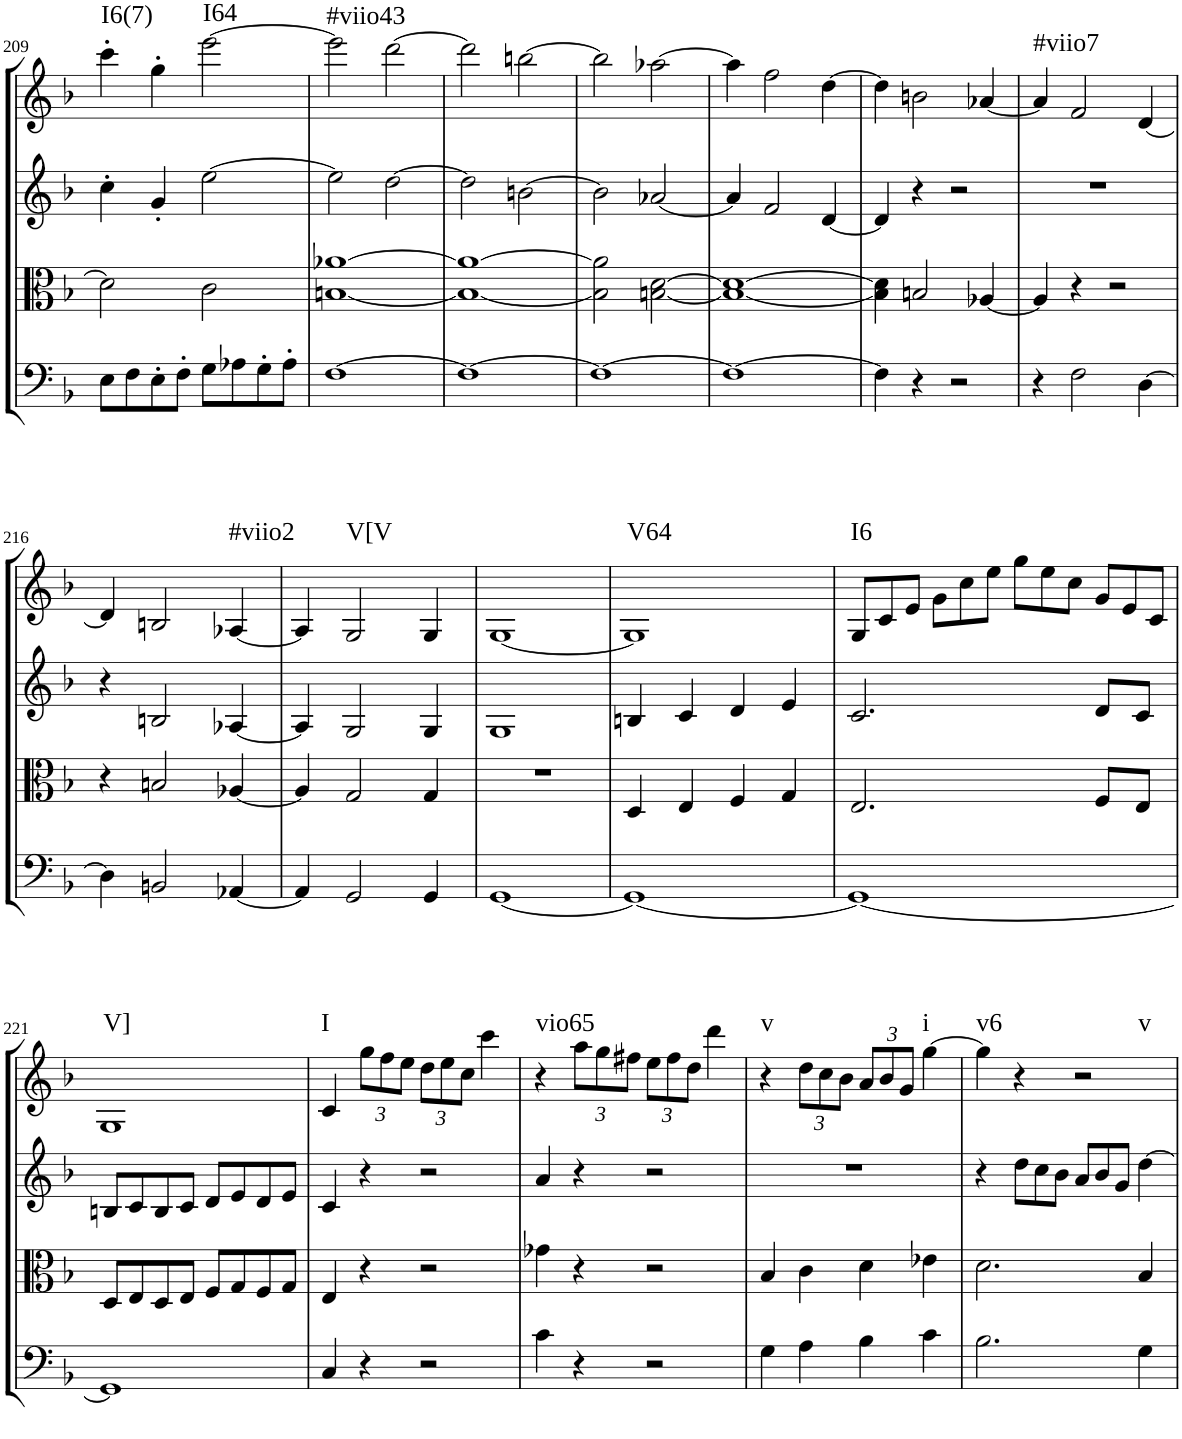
**kern	**kern	**kern	**kern	**harte
*part4	*part3	*part2	*part1	*part1
*staff4	*staff3	*staff2	*staff1	*
*I"Cello	*I"Viola	*I"2nd Violin	*I"1st Violin	*
*	*I'Vla	*I'Vln	*I'Vln	*
!!LO:PB:g=z
*clefF4	*clefC3	*clefG2	*clefG2	*
*k[b-]	*k[b-]	*k[b-]	*k[b-]	*
*M4/4	*M4/4	*M4/4	*M4/4	*
*met(c)	*met(c)	*met(c)	*met(c)	*
=209	=209	=209	=209	=209
!	!	!	!	!LO:H:kt=I6(7)
8E\L	2d\]	4cc'\	4ccc'\	N
8F\	.	.	.	.
8E'\	.	4g'/	4gg'\	.
8F'\J	.	.	.	.
!	!	!	!	!LO:H:kt=I64
8G\L	2c\	[2ee\	[2eee\	N
8A-X\	.	.	.	.
8G'\	.	.	.	.
8A-'\J	.	.	.	.
=210	=210	=210	=210	=210
!	!	!	!	!LO:H:kt=#viio43
[1F	[1Bn [1a-X	2ee\]	2eee\]	N
.	.	[2dd\	[2ddd\	.
=211	=211	=211	=211	=211
1F_	1B_ 1a-_	2dd\]	2ddd\]	.
.	.	[2bn\	[2bbn\	.
=212	=212	=212	=212	=212
1F_	2B\] 2a-\]	2b\]	2bb\]	.
.	[2Bn\ [2d\	[2a-X/	[2aa-X\	.
=213	=213	=213	=213	=213
1F_	1B_ 1d_	4a-/]	4aa-\]	.
.	.	2f/	2ff\	.
.	.	[4d/	[4dd\	.
=214	=214	=214	=214	=214
4F\]	4B\] 4d\]	4d/]	4dd\]	.
4r	2Bn/	4r	2bn\	.
2r	.	2r	.	.
.	[4A-X/	.	[4a-X/	.
=215	=215	=215	=215	=215
!	!	!	!	!LO:H:kt=#viio7
4r	4A-/]	1r	4a-/]	N
2F\	4r	.	2f/	.
.	2r	.	.	.
[4D\	.	.	[4d/	.
!!LO:LB:g=z
=216	=216	=216	=216	=216
4D\]	4r	4r	4d/]	.
2BBn/	2Bn/	2Bn/	2Bn/	.
!	!	!	!	!LO:H:kt=#viio2
[4AA-X/	[4A-X/	[4A-X/	[4A-X/	N
=217	=217	=217	=217	=217
4AA-/]	4A-/]	4A-/]	4A-/]	.
!	!	!	!	!LO:H:kt=V[V
2GG/	2G/	2G/	2G/	N
4GG/	4G/	4G/	4G/	.
=218	=218	=218	=218	=218
[1GG	1r	1G	[1G	.
=219	=219	=219	=219	=219
!	!	!	!	!LO:H:kt=V64
1GG_	4D/	4Bn/	1G]	N
.	4E/	4c/	.	.
.	4F/	4d/	.	.
.	4G/	4e/	.	.
=220	=220	=220	=220	=220
*	*	*	*Xtuplet	*
!	!	!	!	!LO:H:kt=I6
1GG_	2.E/	2.c/	12G/L	N
.	.	.	12c/	.
.	.	.	12e/J	.
.	.	.	12g\L	.
.	.	.	12cc\	.
.	.	.	12ee\J	.
.	.	.	12gg\L	.
.	.	.	12ee\	.
.	.	.	12cc\J	.
.	8F/L	8d/L	12g/L	.
.	.	.	12e/	.
.	8E/J	8c/J	.	.
.	.	.	12c/J	.
!!LO:LB:g=z
=221	=221	=221	=221	=221
!	!	!	!	!LO:H:kt=V]
1GG]	8D/L	8Bn/L	1G	N
.	8E/	8c/	.	.
.	8D/	8B/	.	.
.	8E/J	8c/J	.	.
.	8F/L	8d/L	.	.
.	8G/	8e/	.	.
.	8F/	8d/	.	.
.	8G/J	8e/J	.	.
=222	=222	=222	=222	=222
!	!	!	!	!LO:H:kt=I
4C/	4E/	4c/	4c/	N
*	*	*	*tuplet	*
*	*	*	*Xbrackettup	*
4r	4r	4r	12gg\L	.
.	.	.	12ff\	.
.	.	.	12ee\J	.
2r	2r	2r	12dd\L	.
.	.	.	12ee\	.
.	.	.	12cc\J	.
.	.	.	4ccc\	.
=223	=223	=223	=223	=223
!	!	!	!	!LO:H:kt=vio65
4c\	4g-X\	4a/	4r	N
4r	4r	4r	12aa\L	.
.	.	.	12gg\	.
.	.	.	12ff#X\J	.
2r	2r	2r	12ee\L	.
.	.	.	12ff#\	.
.	.	.	12dd\J	.
.	.	.	4ddd\	.
=224	=224	=224	=224	=224
!	!	!	!	!LO:H:kt=v
4G\	4B-/	1r	4r	N
4A\	4c\	.	12dd\L	.
.	.	.	12cc\	.
.	.	.	12b-\J	.
4B-\	4d\	.	12a/L	.
.	.	.	12b-/	.
.	.	.	12g/J	.
!	!	!	!	!LO:H:kt=i
4c\	4e-X\	.	[4gg\	N
=225	=225	=225	=225	=225
!	!	!	!	!LO:H:kt=v6
2.B-\	2.d\	4r	4gg\]	N
*	*	*Xtuplet	*	*
.	.	12dd\L	4r	.
.	.	12cc\	.	.
.	.	12b-\J	.	.
!	!	!	!	!LO:H:kt=v
.	.	12a/L	2r	N
.	.	12b-/	.	.
.	.	12g/J	.	.
4G\	4B-/	[4dd\	.	.
=	=	=	=	=
*-	*-	*-	*-	*-
